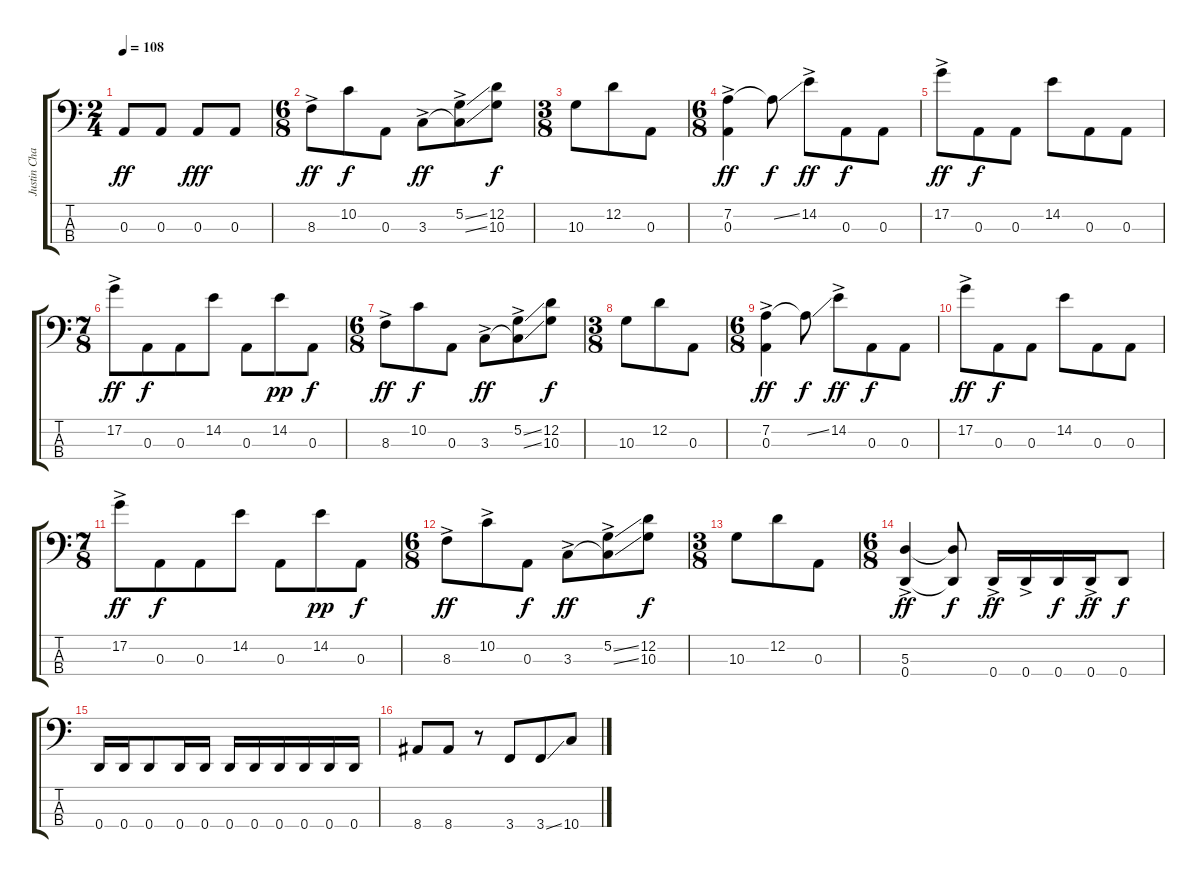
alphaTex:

\track ("Justin Chancellor" "Justin Cha") {instrument electricbasspick}
\staff {score tabs}
\tuning (G2 D2 A1 D1) {hide}
\ts (2 4)
\tempo 108
\clef f4
\ks c
0.3.8{dy ff} 0.3.8 0.3.8{dy fff} 0.3.8 |
\ts (6 8)
8.3{ac}.8{dy ff} 10.2.8{dy f} 0.3.8 3.3{ac}.8{dy ff} (5.2{ss ac} 3.3{ss t}).8 (12.2 10.3).8{dy f} |
\ts (3 8)
10.3.8 12.2.8 0.3.8 |
\ts (6 8)
(7.2 0.3{ac}).4{dy ff} 7.2{ss t}.8{dy f} 14.2{ac}.8{dy ff} 0.3.8{dy f} 0.3.8 |
17.2{ac}.8{dy ff} 0.3.8{dy f} 0.3.8 14.2.8 0.3.8 0.3.8 |
\ts (7 8)
17.2{ac}.8{dy ff} 0.3.8{dy f} 0.3.8 14.2.8 0.3.8 14.2.8{dy pp} 0.3.8{dy f} |
\ts (6 8)
8.3{ac}.8{dy ff} 10.2.8{dy f} 0.3.8 3.3{ac}.8{dy ff} (5.2{ss ac} 3.3{ss t}).8 (12.2 10.3).8{dy f} |
\ts (3 8)
10.3.8 12.2.8 0.3.8 |
\ts (6 8)
(7.2 0.3{ac}).4{dy ff} 7.2{ss t}.8{dy f} 14.2{ac}.8{dy ff} 0.3.8{dy f} 0.3.8 |
17.2{ac}.8{dy ff} 0.3.8{dy f} 0.3.8 14.2.8 0.3.8 0.3.8 |
\ts (7 8)
17.2{ac}.8{dy ff} 0.3.8{dy f} 0.3.8 14.2.8 0.3.8 14.2.8{dy pp} 0.3.8{dy f} |
\ts (6 8)
8.3{ac}.8{dy ff} 10.2{ac}.8 0.3.8{dy f} 3.3{ac}.8{dy ff} (5.2{ss ac} 3.3{ss t}).8 (12.2 10.3).8{dy f} |
\ts (3 8)
10.3.8 12.2.8 0.3.8 |
\ts (6 8)
(5.3 0.4{ac}).4{dy ff} (5.3{t} 0.4{t}).8{dy f} 0.4{ac}.16{dy ff} 0.4{ac}.16 0.4.16{dy f} 0.4{ac}.16{dy ff} 0.4.8{dy f} |
0.4.16 0.4.16 0.4.8 0.4.16 0.4.16 0.4.16 0.4.16 0.4.16 0.4.16 0.4.16 0.4.16 |
8.4.8 8.4.8 r.8 3.4.8 3.4{ss}.8 10.4.8
